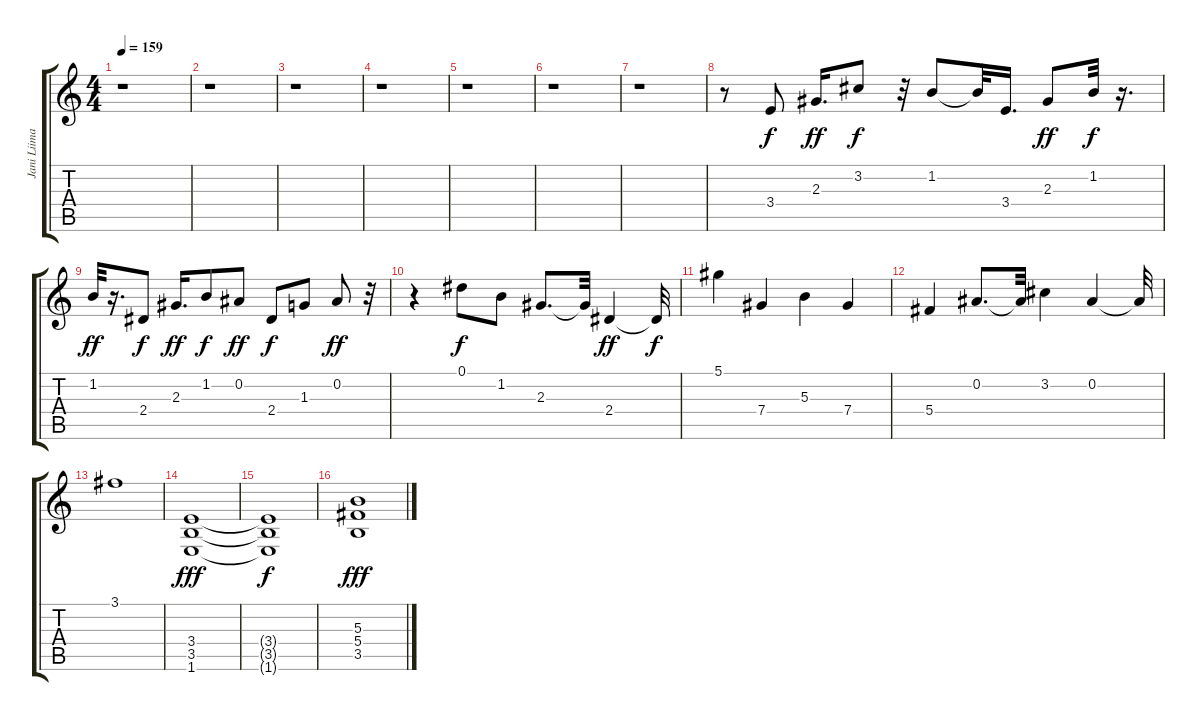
\track ("Jani Liimatainen" "Jani Liima") {instrument distortionguitar}
\staff {score tabs}
\tuning (Eb4 Bb3 Gb3 Db3 Ab2 Eb2) {hide}
\ts (4 4)
\tempo 159
\clef g2
\ks c
r.1{dy f} |
r.1 |
r.1 |
r.1 |
r.1 |
r.1 |
r.1 |
r.8{instrument acousticguitarsteel} 3.4.8 2.3.16{d dy ff} 3.2.8{dy f} r.32 1.2.8 1.2{t}.32 3.4.16{d} 2.3.8{dy ff} 1.2.32{dy f} r.16{d} |
1.2.32{dy ff} r.16{d} 2.4.8{dy f} 2.3.16{d dy ff} 1.2.8{dy f} 0.2.8{dy ff} 2.4.8{dy f} 1.3.8 0.2.8{dy ff} r.32 |
r.4 0.1.8{dy f} 1.2.8 2.3.8{d} 2.3{t}.32 2.4.4{dy ff} 2.4{t}.32{dy f} |
5.1.4 7.4.4 5.3.4 7.4.4 |
5.4.4 0.2.8{d} 0.2{t}.32 3.2.4 0.2.4 0.2{t}.32 |
3.1.1 |
(3.4 3.5 1.6).1{dy fff instrument distortionguitar} |
(3.4{t} 3.5{t} 1.6{t}).1{dy f} |
(5.3 5.4 3.5).1{dy fff}
